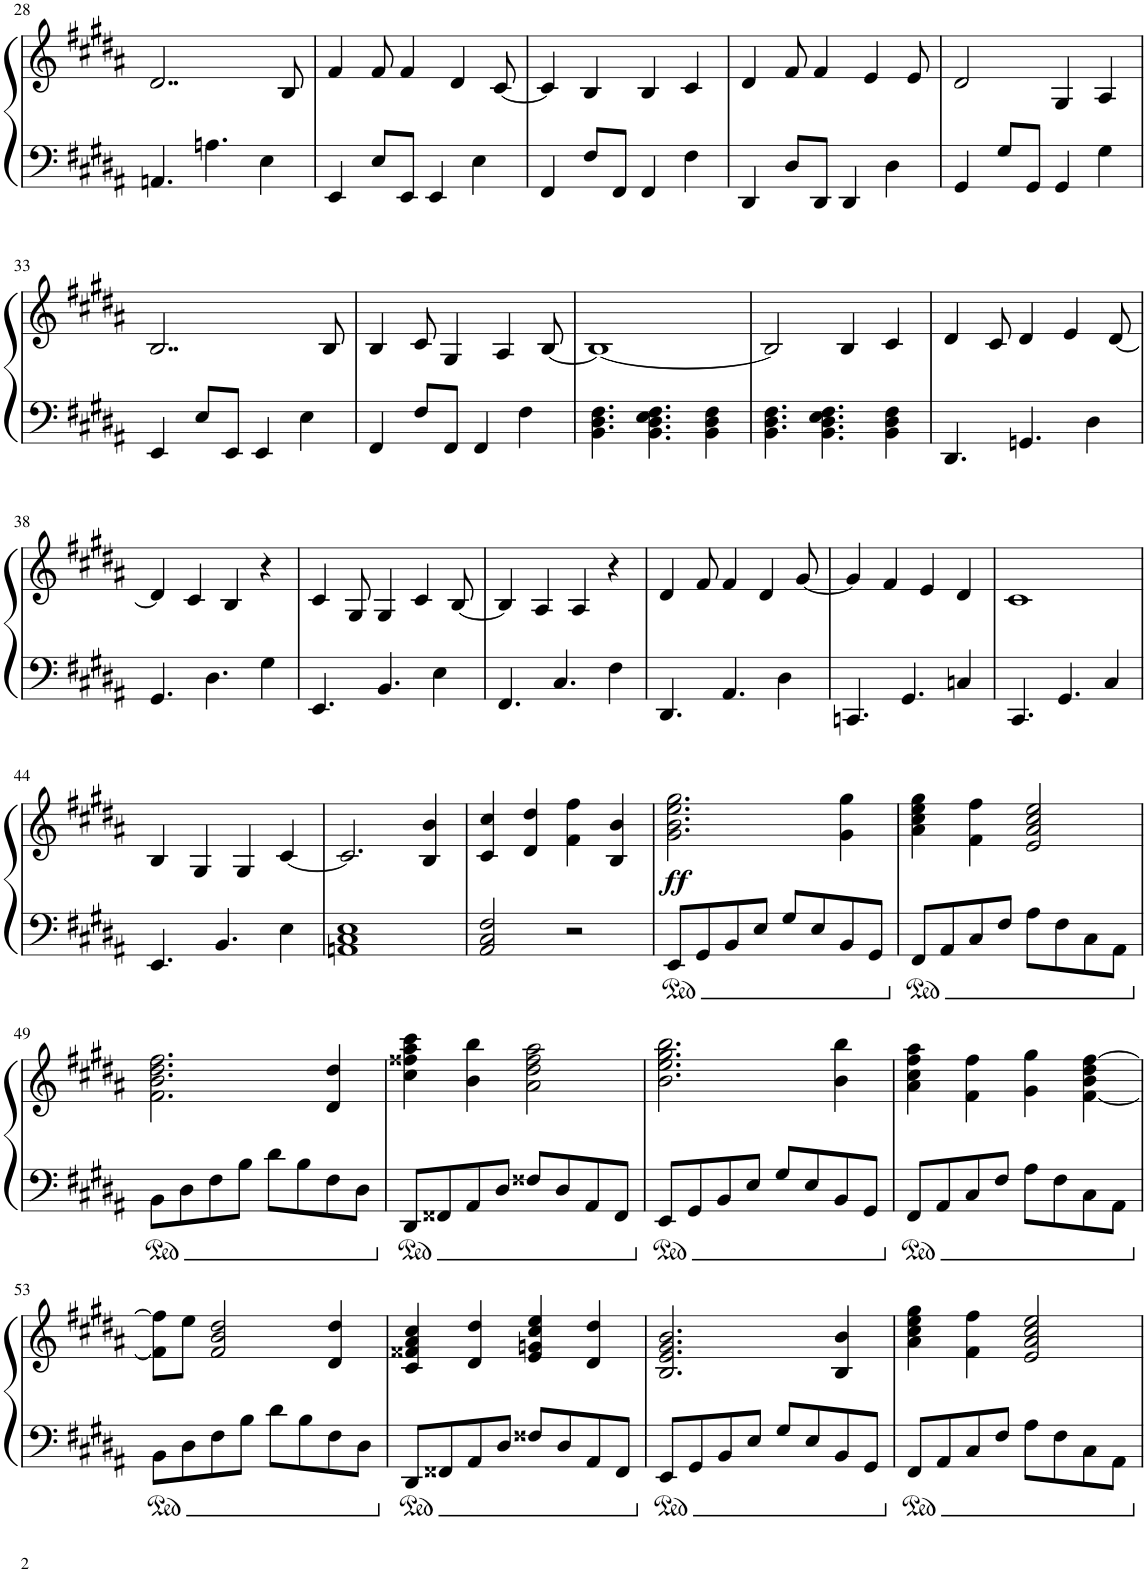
**kern	**kern	**dynam
*part1	*part1	*part1
*staff2	*staff1	*staff1/2
*I"Klavier	*	*
*I'Klav.	*	*
!!LO:PB:g=z
*clefF4	*clefG2	*
*k[f#c#g#d#a#]	*k[f#c#g#d#a#]	*
*M4/4	*M4/4	*
=28	=28	=28
4.AAn/	2..d#/	.
4.An\	.	.
4E\	.	.
.	8B/	.
=29	=29	=29
4EE/	4f#/	.
8E/L	8f#/	.
8EE/J	4f#/	.
4EE/	.	.
.	4d#/	.
4E\	.	.
.	[8c#/	.
=30	=30	=30
4FF#/	4c#/]	.
8F#/L	4B/	.
8FF#/J	.	.
4FF#/	4B/	.
4F#\	4c#/	.
=31	=31	=31
4DD#/	4d#/	.
8D#/L	8f#/	.
8DD#/J	4f#/	.
4DD#/	.	.
.	4e/	.
4D#\	.	.
.	8e/	.
=32	=32	=32
4GG#/	2d#/	.
8G#/L	.	.
8GG#/J	.	.
4GG#/	4G#/	.
4G#\	4A#/	.
!!LO:LB:g=z
=33	=33	=33
4EE/	2..B/	.
8E/L	.	.
8EE/J	.	.
4EE/	.	.
4E\	.	.
.	8B/	.
=34	=34	=34
4FF#/	4B/	.
8F#/L	8c#/	.
8FF#/J	4G#/	.
4FF#/	.	.
.	4A#/	.
4F#\	.	.
.	[8B/	.
=35	=35	=35
4.BB\ 4.D#\ 4.F#\	1B_	.
4.BB\ 4.D#\ 4.E\ 4.F#\	.	.
4BB\ 4D#\ 4F#\	.	.
=36	=36	=36
4.BB\ 4.D#\ 4.F#\	2B/]	.
4.BB\ 4.D#\ 4.E\ 4.F#\	.	.
.	4B/	.
4BB\ 4D#\ 4F#\	4c#/	.
=37	=37	=37
4.DD#/	4d#/	.
.	8c#/	.
4.GGn/	4d#/	.
.	4e/	.
4D#\	.	.
.	[8d#/	.
!!LO:LB:g=z
=38	=38	=38
4.GG#/	4d#/]	.
.	4c#/	.
4.D#\	.	.
.	4B/	.
4G#\	4r	.
=39	=39	=39
4.EE/	4c#/	.
.	8G#/	.
4.BB/	4G#/	.
.	4c#/	.
4E\	.	.
.	[8B/	.
=40	=40	=40
4.FF#/	4B/]	.
.	4A#/	.
4.C#/	.	.
.	4A#/	.
4F#\	4r	.
=41	=41	=41
4.DD#/	4d#/	.
.	8f#/	.
4.AA#/	4f#/	.
.	4d#/	.
4D#\	.	.
.	[8g#/	.
=42	=42	=42
4.CCn/	4g#/]	.
.	4f#/	.
4.GG#/	.	.
.	4e/	.
4Cn/	4d#/	.
=43	=43	=43
4.CC#/	1c#	.
4.GG#/	.	.
4C#/	.	.
!!LO:LB:g=z
=44	=44	=44
4.EE/	4B/	.
.	4G#/	.
4.BB/	.	.
.	4G#/	.
4E\	[4c#/	.
=45	=45	=45
1AAn 1C# 1E	2.c#/]	.
.	4B/ 4b/	.
=46	=46	=46
2AA#/ 2C#/ 2F#/	4c#/ 4cc#/	.
.	4d#/ 4dd#/	.
2r	4f#\ 4ff#\	.
.	4B/ 4b/	.
=47	=47	=47
!	!	!LO:DY:b
8EE/L	2.g#\ 2.b\ 2.ee\ 2.gg#\	ff
8GG#/	.	.
8BB/	.	.
8E/J	.	.
8G#/L	.	.
8E/	.	.
8BB/	4g#\ 4gg#\	.
8GG#/J	.	.
=48	=48	=48
8FF#/L	4a#\ 4cc#\ 4ee\ 4gg#\	.
8AA#/	.	.
8C#/	4f#\ 4ff#\	.
8F#/J	.	.
8A#\L	2e/ 2a#/ 2cc#/ 2ee/	.
8F#\	.	.
8C#\	.	.
8AA#\J	.	.
!!LO:LB:g=z
=49	=49	=49
8BB\L	2.f#\ 2.b\ 2.dd#\ 2.ff#\	.
8D#\	.	.
8F#\	.	.
8B\J	.	.
8d#\L	.	.
8B\	.	.
8F#\	4d#/ 4dd#/	.
8D#\J	.	.
=50	=50	=50
8DD#/L	4cc#\ 4ff##X\ 4aa#\ 4ccc#\	.
8FF##X/	.	.
8AA#/	4b\ 4bb\	.
8D#/J	.	.
8F##X/L	2a#\ 2dd#\ 2ff##\ 2aa#\	.
8D#/	.	.
8AA#/	.	.
8FF##/J	.	.
=51	=51	=51
8EE/L	2.b\ 2.ee\ 2.gg#\ 2.bb\	.
8GG#/	.	.
8BB/	.	.
8E/J	.	.
8G#/L	.	.
8E/	.	.
8BB/	4b\ 4bb\	.
8GG#/J	.	.
=52	=52	=52
8FF#/L	4a#\ 4cc#\ 4ff#\ 4aa#\	.
8AA#/	.	.
8C#/	4f#\ 4ff#\	.
8F#/J	.	.
8A#\L	4g#\ 4gg#\	.
8F#\	.	.
8C#\	[4f#\ 4b\ 4dd#\ [4ff#\	.
8AA#\J	.	.
!!LO:LB:g=z
=53	=53	=53
8BB\L	8f#\] 8ff#\]L	.
8D#\	8ee\J	.
8F#\	2f#/ 2b/ 2dd#/	.
8B\J	.	.
8d#\L	.	.
8B\	.	.
8F#\	4d#/ 4dd#/	.
8D#\J	.	.
=54	=54	=54
8DD#/L	4c#/ 4f##X/ 4a#/ 4cc#/	.
8FF##X/	.	.
8AA#/	4d#/ 4dd#/	.
8D#/J	.	.
8F##X/L	4e/ 4gn/ 4cc#/ 4ee/	.
8D#/	.	.
8AA#/	4d#/ 4dd#/	.
8FF##/J	.	.
=55	=55	=55
8EE/L	2.B/ 2.e/ 2.g#/ 2.b/	.
8GG#/	.	.
8BB/	.	.
8E/J	.	.
8G#/L	.	.
8E/	.	.
8BB/	4B/ 4b/	.
8GG#/J	.	.
=56	=56	=56
8FF#/L	4a#\ 4cc#\ 4ee\ 4gg#\	.
8AA#/	.	.
8C#/	4f#\ 4ff#\	.
8F#/J	.	.
8A#\L	2e/ 2a#/ 2cc#/ 2ee/	.
8F#\	.	.
8C#\	.	.
8AA#\J	.	.
=	=	=
*-	*-	*-
